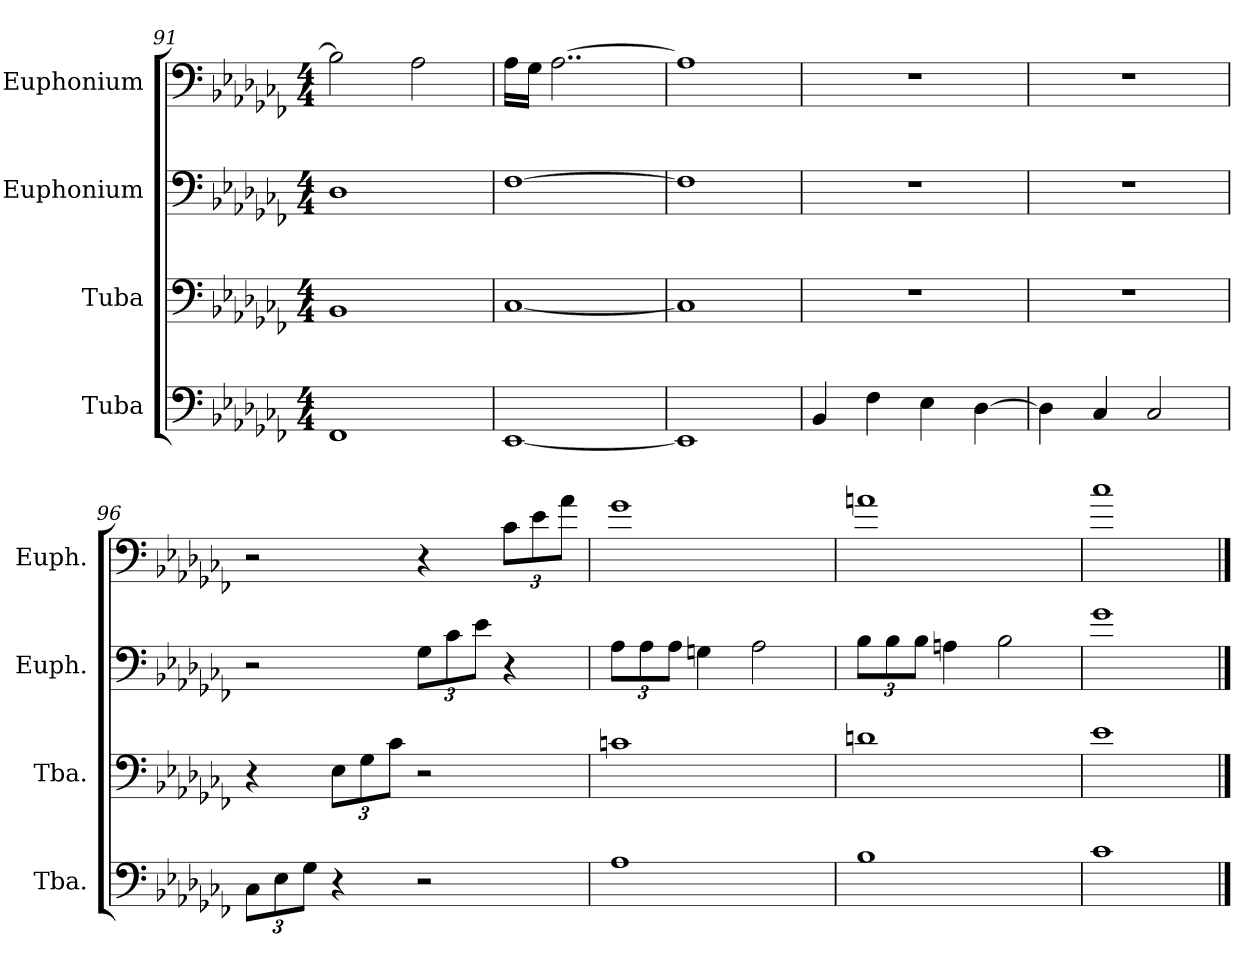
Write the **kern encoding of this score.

**kern	**kern	**kern	**kern
*part4	*part3	*part2	*part1
*staff4	*staff3	*staff2	*staff1
*I"Tuba	*I"Tuba	*I"Euphonium	*I"Euphonium
*I'Tba.	*I'Tba.	*I'Euph.	*I'Euph.
*clefF4	*clefF4	*clefF4	*clefF4
*k[b-e-a-d-g-c-f-]	*k[b-e-a-d-g-c-f-]	*k[b-e-a-d-g-c-f-]	*k[b-e-a-d-g-c-f-]
*M4/4	*M4/4	*M4/4	*M4/4
=91	=91	=91	=91
1FF-	1BB-	1D-	2B-\]
.	.	.	2A-\
=92	=92	=92	=92
[1EE-	[1C-	[1F-	16A-\LL
.	.	.	16G-\JJ
.	.	.	[2..A-\
=93	=93	=93	=93
1EE-]	1C-]	1F-]	1A-]
!!LO:LB:g=z
=94	=94	=94	=94
4BB-/	1r	1r	1r
4F-\	.	.	.
4E-\	.	.	.
[4D-\	.	.	.
=95	=95	=95	=95
4D-\]	1r	1r	1r
4C-/	.	.	.
2C-/	.	.	.
=96	=96	=96	=96
*Xbrackettup	*	*	*
12C-\L	4r	2r	2r
12E-\	.	.	.
12G-\J	.	.	.
*	*Xbrackettup	*	*
4r	12E-\L	.	.
.	12G-\	.	.
.	12c-\J	.	.
*	*	*Xbrackettup	*
2r	2r	12G-\L	4r
.	.	12c-\	.
.	.	12e-\J	.
*	*	*	*Xbrackettup
.	.	4r	12c-\L
.	.	.	12e-\
.	.	.	12a-\J
=97	=97	=97	=97
1A-	1cn	12A-\L	1g-
.	.	12A-\	.
.	.	12A-\J	.
.	.	4Gn\	.
.	.	2A-\	.
=98	=98	=98	=98
1B-	1dn	12B-\L	1an
.	.	12B-\	.
.	.	12B-\J	.
.	.	4An\	.
.	.	2B-\	.
=99	=99	=99	=99
1c-	1e-	1g-	1cc-
==	==	==	==
*-	*-	*-	*-
